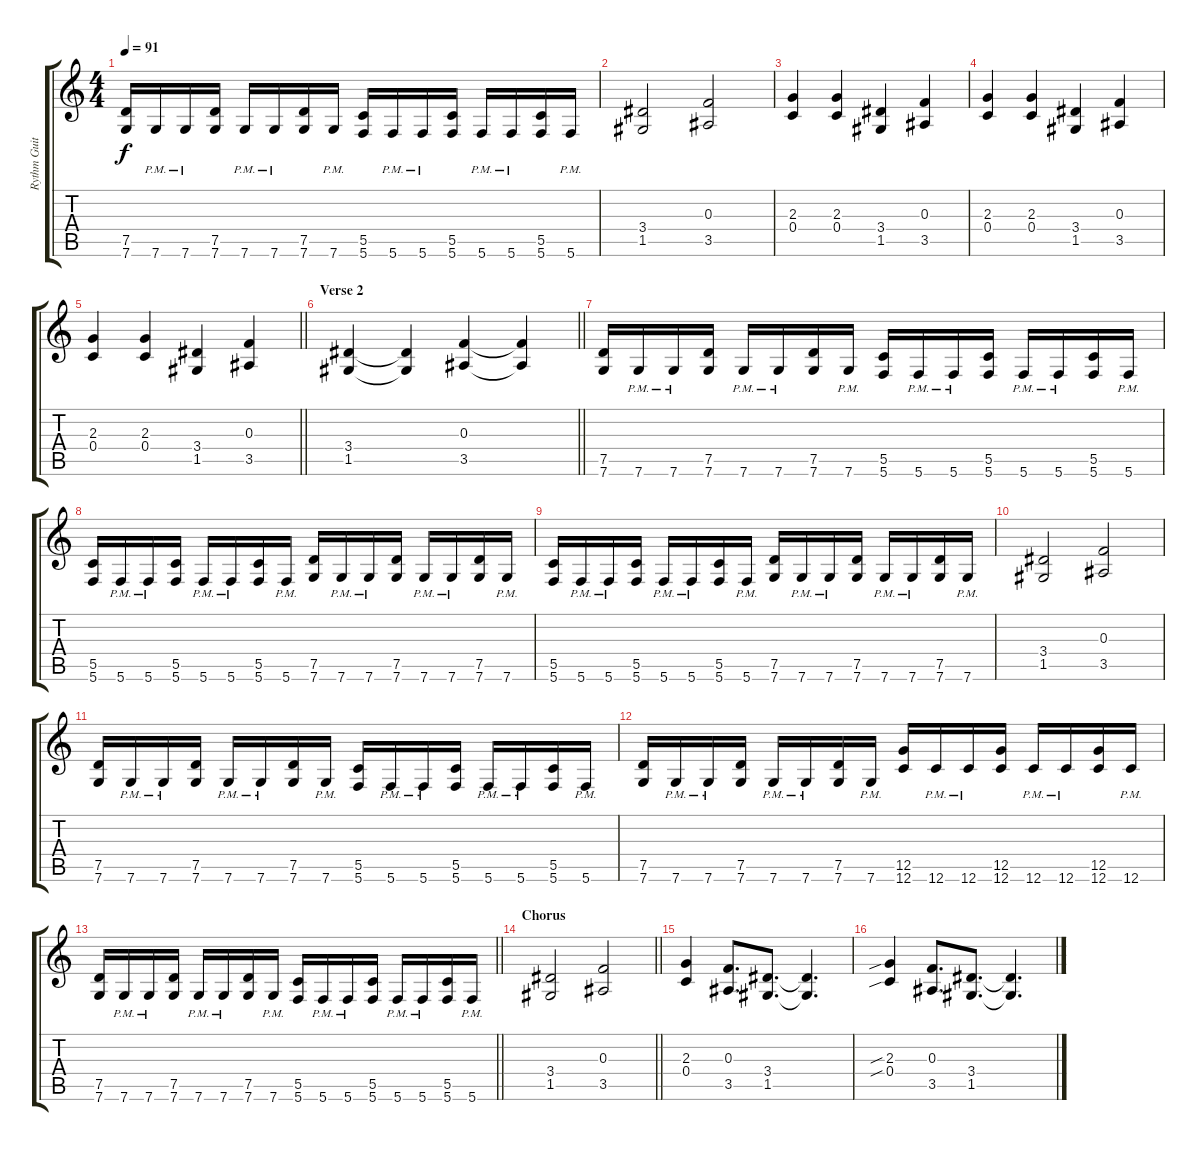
\track ("Rythm Guitar" "Rythm Guit") {instrument distortionguitar}
\staff {score tabs}
\tuning (D4 A3 F3 C3 G2 C2) {hide}
\ts (4 4)
\tempo 91
\clef g2
\ks c
(7.5 7.6).16{dy f} 7.6{pm}.16 7.6{pm}.16 (7.5 7.6).16 7.6{pm}.16 7.6{pm}.16 (7.5 7.6).16 7.6{pm}.16 (5.5 5.6).16 5.6{pm}.16 5.6{pm}.16 (5.5 5.6).16 5.6{pm}.16 5.6{pm}.16 (5.5 5.6).16 5.6{pm}.16 |
(3.4 1.5).2 (0.3 3.5).2 |
(2.3 0.4).4 (2.3 0.4).4 (3.4 1.5).4 (0.3 3.5).4 |
(2.3 0.4).4 (2.3 0.4).4 (3.4 1.5).4 (0.3 3.5).4 |
\barLineRight lightlight
(2.3 0.4).4 (2.3 0.4).4 (3.4 1.5).4 (0.3 3.5).4 |
\section ("" "Verse 2")
\barLineRight lightlight
(3.4 1.5).4 (3.4{t} 1.5{t}).4 (0.3 3.5).4 (0.3{t} 3.5{t}).4 |
(7.5 7.6).16 7.6{pm}.16 7.6{pm}.16 (7.5 7.6).16 7.6{pm}.16 7.6{pm}.16 (7.5 7.6).16 7.6{pm}.16 (5.5 5.6).16 5.6{pm}.16 5.6{pm}.16 (5.5 5.6).16 5.6{pm}.16 5.6{pm}.16 (5.5 5.6).16 5.6{pm}.16 |
(5.5 5.6).16 5.6{pm}.16 5.6{pm}.16 (5.5 5.6).16 5.6{pm}.16 5.6{pm}.16 (5.5 5.6).16 5.6{pm}.16 (7.5 7.6).16 7.6{pm}.16 7.6{pm}.16 (7.5 7.6).16 7.6{pm}.16 7.6{pm}.16 (7.5 7.6).16 7.6{pm}.16 |
(5.5 5.6).16 5.6{pm}.16 5.6{pm}.16 (5.5 5.6).16 5.6{pm}.16 5.6{pm}.16 (5.5 5.6).16 5.6{pm}.16 (7.5 7.6).16 7.6{pm}.16 7.6{pm}.16 (7.5 7.6).16 7.6{pm}.16 7.6{pm}.16 (7.5 7.6).16 7.6{pm}.16 |
(3.4 1.5).2 (0.3 3.5).2 |
(7.5 7.6).16 7.6{pm}.16 7.6{pm}.16 (7.5 7.6).16 7.6{pm}.16 7.6{pm}.16 (7.5 7.6).16 7.6{pm}.16 (5.5 5.6).16 5.6{pm}.16 5.6{pm}.16 (5.5 5.6).16 5.6{pm}.16 5.6{pm}.16 (5.5 5.6).16 5.6{pm}.16 |
(7.5 7.6).16 7.6{pm}.16 7.6{pm}.16 (7.5 7.6).16 7.6{pm}.16 7.6{pm}.16 (7.5 7.6).16 7.6{pm}.16 (12.5 12.6).16 12.6{pm}.16 12.6{pm}.16 (12.5 12.6).16 12.6{pm}.16 12.6{pm}.16 (12.5 12.6).16 12.6{pm}.16 |
\barLineRight lightlight
(7.5 7.6).16 7.6{pm}.16 7.6{pm}.16 (7.5 7.6).16 7.6{pm}.16 7.6{pm}.16 (7.5 7.6).16 7.6{pm}.16 (5.5 5.6).16 5.6{pm}.16 5.6{pm}.16 (5.5 5.6).16 5.6{pm}.16 5.6{pm}.16 (5.5 5.6).16 5.6{pm}.16 |
\section ("" "Chorus")
\barLineRight lightlight
(3.4 1.5).2 (0.3 3.5).2 |
(2.3 0.4).4 (0.3 3.5).8{d} (3.4 1.5).8{d} (3.4{t} 1.5{t}).4{d} |
(2.3{sib} 0.4{sib}).4 (0.3 3.5).8{d} (3.4 1.5).8{d} (3.4{t} 1.5{t}).4{d}
